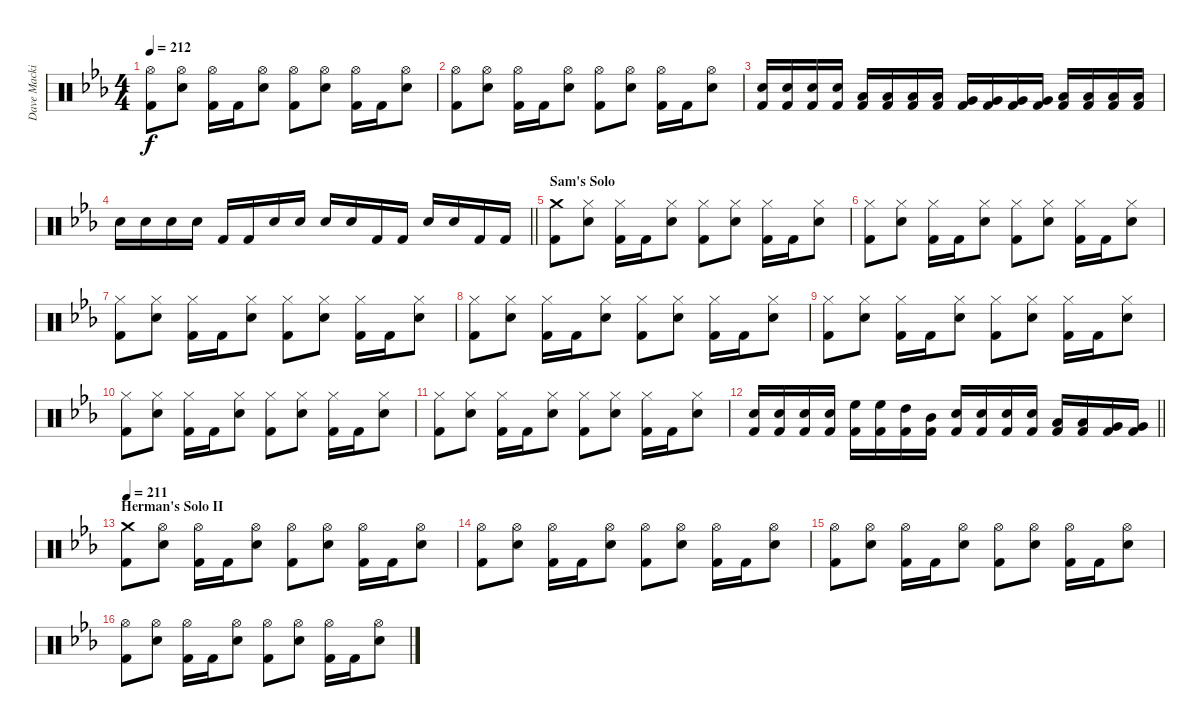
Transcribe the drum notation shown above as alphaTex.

\track ("Dave Mackintosh (Drums)" "Dave Macki") {instrument percussion}
\staff {score}
\articulation defaults
\ts (4 4)
\tempo 212
\clef neutral
\ks eb
("Kick (hit) 2" "Hi-Hat (open)").8{dy f} ("Snare (hit) 2" "Hi-Hat (open)").8 ("Kick (hit) 2" "Hi-Hat (open)").16 "Kick (hit) 2".16 ("Snare (hit) 2" "Hi-Hat (open)").8 ("Kick (hit) 2" "Hi-Hat (open)").8 ("Snare (hit) 2" "Hi-Hat (open)").8 ("Kick (hit) 2" "Hi-Hat (open)").16 "Kick (hit) 2".16 ("Snare (hit) 2" "Hi-Hat (open)").8 |
("Kick (hit) 2" "Hi-Hat (open)").8 ("Snare (hit) 2" "Hi-Hat (open)").8 ("Kick (hit) 2" "Hi-Hat (open)").16 "Kick (hit) 2".16 ("Snare (hit) 2" "Hi-Hat (open)").8 ("Kick (hit) 2" "Hi-Hat (open)").8 ("Snare (hit) 2" "Hi-Hat (open)").8 ("Kick (hit) 2" "Hi-Hat (open)").16 "Kick (hit) 2".16 ("Snare (hit) 2" "Hi-Hat (open)").8 |
("Kick (hit) 2" "Snare (hit) 2").16 ("Kick (hit) 2" "Snare (hit) 2").16 ("Kick (hit) 2" "Snare (hit) 2").16 ("Kick (hit) 2" "Snare (hit) 2").16 ("Kick (hit) 2" "Low Tom (hit)").16 ("Kick (hit) 2" "Low Tom (hit)").16 ("Kick (hit) 2" "Low Tom (hit)").16 ("Kick (hit) 2" "Low Tom (hit)").16 ("Kick (hit) 2" "Very Low Tom (hit)").16 ("Kick (hit) 2" "Very Low Tom (hit)").16 ("Kick (hit) 2" "Very Low Tom (hit)").16 ("Kick (hit) 2" "Very Low Tom (hit)").16 ("Kick (hit) 2" "Low Floor Tom (hit)").16 ("Kick (hit) 2" "Low Floor Tom (hit)").16 ("Kick (hit) 2" "Low Floor Tom (hit)").16 ("Kick (hit) 2" "Low Floor Tom (hit)").16 |
\barLineRight lightlight "Snare (hit) 2".16 "Snare (hit) 2".16 "Snare (hit) 2".16 "Snare (hit) 2".16 "Kick (hit) 2".16 "Kick (hit) 2".16 "Snare (hit) 2".16 "Snare (hit) 2".16 "Snare (hit) 2".16 "Snare (hit) 2".16 "Kick (hit) 2".16 "Kick (hit) 2".16 "Snare (hit) 2".16 "Snare (hit) 2".16 "Kick (hit) 2".16 "Kick (hit) 2".16
|
\section ("" "Sam's Solo")
("Kick (hit) 2" "Crash medium (hit)").8 ("Snare (hit) 2" "Hi-Hat (closed)").8 ("Kick (hit) 2" "Hi-Hat (closed)").16 "Kick (hit) 2".16 ("Snare (hit) 2" "Hi-Hat (closed)").8 ("Kick (hit) 2" "Hi-Hat (closed)").8 ("Snare (hit) 2" "Hi-Hat (closed)").8 ("Kick (hit) 2" "Hi-Hat (closed)").16 "Kick (hit) 2".16 ("Snare (hit) 2" "Hi-Hat (closed)").8 |
("Kick (hit) 2" "Hi-Hat (closed)").8 ("Snare (hit) 2" "Hi-Hat (closed)").8 ("Kick (hit) 2" "Hi-Hat (closed)").16 "Kick (hit) 2".16 ("Snare (hit) 2" "Hi-Hat (closed)").8 ("Kick (hit) 2" "Hi-Hat (closed)").8 ("Snare (hit) 2" "Hi-Hat (closed)").8 ("Kick (hit) 2" "Hi-Hat (closed)").16 "Kick (hit) 2".16 ("Snare (hit) 2" "Hi-Hat (closed)").8 |
("Kick (hit) 2" "Hi-Hat (closed)").8 ("Snare (hit) 2" "Hi-Hat (closed)").8 ("Kick (hit) 2" "Hi-Hat (closed)").16 "Kick (hit) 2".16 ("Snare (hit) 2" "Hi-Hat (closed)").8 ("Kick (hit) 2" "Hi-Hat (closed)").8 ("Snare (hit) 2" "Hi-Hat (closed)").8 ("Kick (hit) 2" "Hi-Hat (closed)").16 "Kick (hit) 2".16 ("Snare (hit) 2" "Hi-Hat (closed)").8 |
("Kick (hit) 2" "Hi-Hat (closed)").8 ("Snare (hit) 2" "Hi-Hat (closed)").8 ("Kick (hit) 2" "Hi-Hat (closed)").16 "Kick (hit) 2".16 ("Snare (hit) 2" "Hi-Hat (closed)").8 ("Kick (hit) 2" "Hi-Hat (closed)").8 ("Snare (hit) 2" "Hi-Hat (closed)").8 ("Kick (hit) 2" "Hi-Hat (closed)").16 "Kick (hit) 2".16 ("Snare (hit) 2" "Hi-Hat (closed)").8 |
("Kick (hit) 2" "Hi-Hat (closed)").8 ("Snare (hit) 2" "Hi-Hat (closed)").8 ("Kick (hit) 2" "Hi-Hat (closed)").16 "Kick (hit) 2".16 ("Snare (hit) 2" "Hi-Hat (closed)").8 ("Kick (hit) 2" "Hi-Hat (closed)").8 ("Snare (hit) 2" "Hi-Hat (closed)").8 ("Kick (hit) 2" "Hi-Hat (closed)").16 "Kick (hit) 2".16 ("Snare (hit) 2" "Hi-Hat (closed)").8 |
("Kick (hit) 2" "Hi-Hat (closed)").8 ("Snare (hit) 2" "Hi-Hat (closed)").8 ("Kick (hit) 2" "Hi-Hat (closed)").16 "Kick (hit) 2".16 ("Snare (hit) 2" "Hi-Hat (closed)").8 ("Kick (hit) 2" "Hi-Hat (closed)").8 ("Snare (hit) 2" "Hi-Hat (closed)").8 ("Kick (hit) 2" "Hi-Hat (closed)").16 "Kick (hit) 2".16 ("Snare (hit) 2" "Hi-Hat (closed)").8 |
("Kick (hit) 2" "Hi-Hat (closed)").8 ("Snare (hit) 2" "Hi-Hat (closed)").8 ("Kick (hit) 2" "Hi-Hat (closed)").16 "Kick (hit) 2".16 ("Snare (hit) 2" "Hi-Hat (closed)").8 ("Kick (hit) 2" "Hi-Hat (closed)").8 ("Snare (hit) 2" "Hi-Hat (closed)").8 ("Kick (hit) 2" "Hi-Hat (closed)").16 "Kick (hit) 2".16 ("Snare (hit) 2" "Hi-Hat (closed)").8 |
\barLineRight lightlight
("Kick (hit) 2" "Snare (hit) 2").16 ("Kick (hit) 2" "Snare (hit) 2").16 ("Kick (hit) 2" "Snare (hit) 2").16 ("Kick (hit) 2" "Snare (hit) 2").16 ("Kick (hit) 2" "High Floor Tom (hit)").16 ("Kick (hit) 2" "High Floor Tom (hit)").16 ("Kick (hit) 2" "High Tom (hit)").16 ("Kick (hit) 2" "Mid Tom (hit)").16 ("Kick (hit) 2" "Snare (hit) 2").16 ("Kick (hit) 2" "Snare (hit) 2").16 ("Kick (hit) 2" "Snare (hit) 2").16 ("Kick (hit) 2" "Snare (hit) 2").16 ("Kick (hit) 2" "Low Tom (hit)").16 ("Kick (hit) 2" "Low Tom (hit)").16 ("Kick (hit) 2" "Very Low Tom (hit)").16 ("Kick (hit) 2" "Very Low Tom (hit)").16 |
\section ("" "Herman's Solo II")
\tempo 211
("Kick (hit) 2" "Crash medium (hit)").8 ("Snare (hit) 2" "Hi-Hat (open)").8 ("Kick (hit) 2" "Hi-Hat (open)").16 "Kick (hit) 2".16 ("Snare (hit) 2" "Hi-Hat (open)").8 ("Kick (hit) 2" "Hi-Hat (open)").8 ("Snare (hit) 2" "Hi-Hat (open)").8 ("Kick (hit) 2" "Hi-Hat (open)").16 "Kick (hit) 2".16 ("Snare (hit) 2" "Hi-Hat (open)").8 |
("Kick (hit) 2" "Hi-Hat (open)").8 ("Snare (hit) 2" "Hi-Hat (open)").8 ("Kick (hit) 2" "Hi-Hat (open)").16 "Kick (hit) 2".16 ("Snare (hit) 2" "Hi-Hat (open)").8 ("Kick (hit) 2" "Hi-Hat (open)").8 ("Snare (hit) 2" "Hi-Hat (open)").8 ("Kick (hit) 2" "Hi-Hat (open)").16 "Kick (hit) 2".16 ("Snare (hit) 2" "Hi-Hat (open)").8 |
("Kick (hit) 2" "Hi-Hat (open)").8 ("Snare (hit) 2" "Hi-Hat (open)").8 ("Kick (hit) 2" "Hi-Hat (open)").16 "Kick (hit) 2".16 ("Snare (hit) 2" "Hi-Hat (open)").8 ("Kick (hit) 2" "Hi-Hat (open)").8 ("Snare (hit) 2" "Hi-Hat (open)").8 ("Kick (hit) 2" "Hi-Hat (open)").16 "Kick (hit) 2".16 ("Snare (hit) 2" "Hi-Hat (open)").8 |
("Kick (hit) 2" "Hi-Hat (open)").8 ("Snare (hit) 2" "Hi-Hat (open)").8 ("Kick (hit) 2" "Hi-Hat (open)").16 "Kick (hit) 2".16 ("Snare (hit) 2" "Hi-Hat (open)").8 ("Kick (hit) 2" "Hi-Hat (open)").8 ("Snare (hit) 2" "Hi-Hat (open)").8 ("Kick (hit) 2" "Hi-Hat (open)").16 "Kick (hit) 2".16 ("Snare (hit) 2" "Hi-Hat (open)").8
